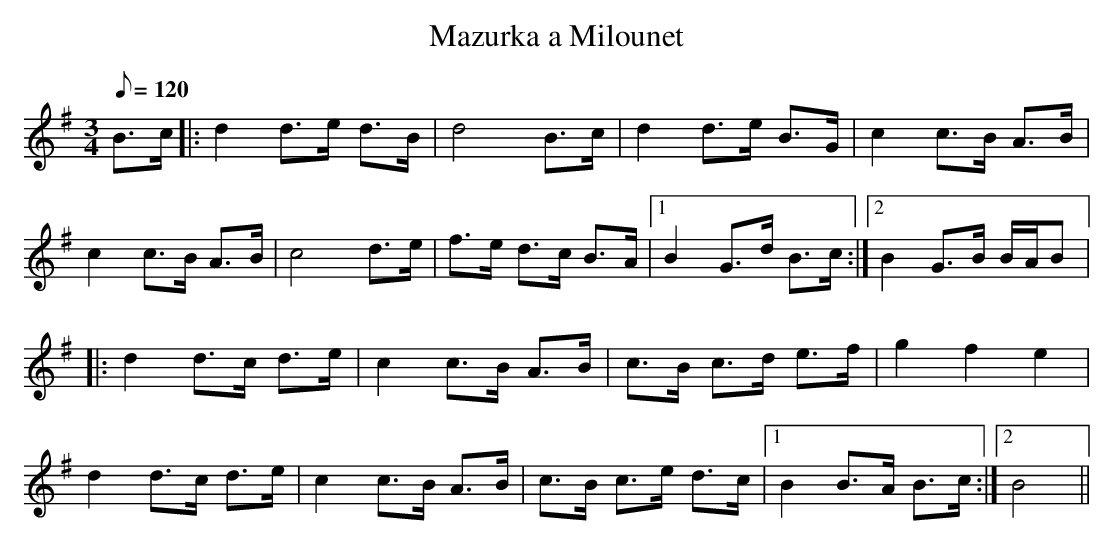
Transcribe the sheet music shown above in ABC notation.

X:1
T:Mazurka a Milounet
M:3/4
L:1/8
Q:120
K:G
B>c |: d2 d>e d>B | d4 B>c | d2 d>e B>G | c2 c>B A>B |
c2 c>B A>B | c4 d>e | f>e d>c B>A |1 B2 G>d B>c :|2 B2 G>B B/A/B |:
d2 d>c d>e | c2 c>B A>B | c>B c>d e>f | g2 f2 e2 |
d2 d>c d>e | c2 c>B A>B | c>B c>e d>c |1 B2 B>A B>c :|2 B4 ||
